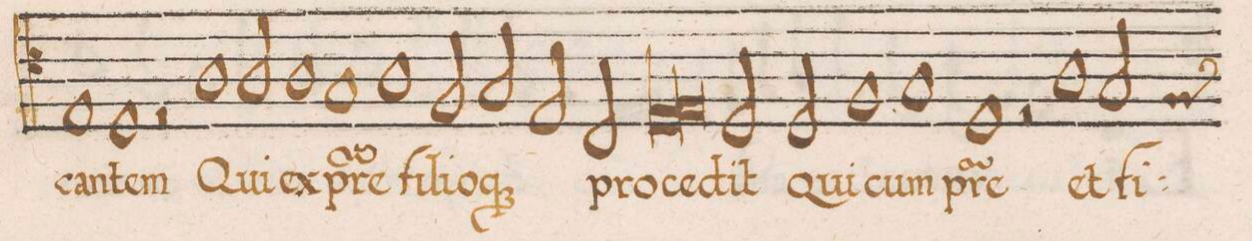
**kern	**text
*I"TENOR	*
*clefC4	*
*k[]	*
*met(C|)	*
*M2/1	*
2F/	.
1E	-can-
=133-	=133-
1D	-tem
2rD	.
1A\	Qui
=134-	=134-
2A/	ex
1A	p(at)-
=135-	=135-
1G	-re
1A	fi-
=136-	=136-
2F/	-li-
2G/	-o-
2E/	-q(ue)
2C/	pro-
=137-	=137-
*lig	*
1D	-ce-
1E	.
*Xlig	*
=138-	=138-
2D/	-dit
2D/	Qui
1F	cum
=139-	=139-
1G	p(at)-
1D	-re
=140-	=140-
2rD	.
1A	et
*custos:F	*
2G/	fi-
=141-	=141-
*-	*-
